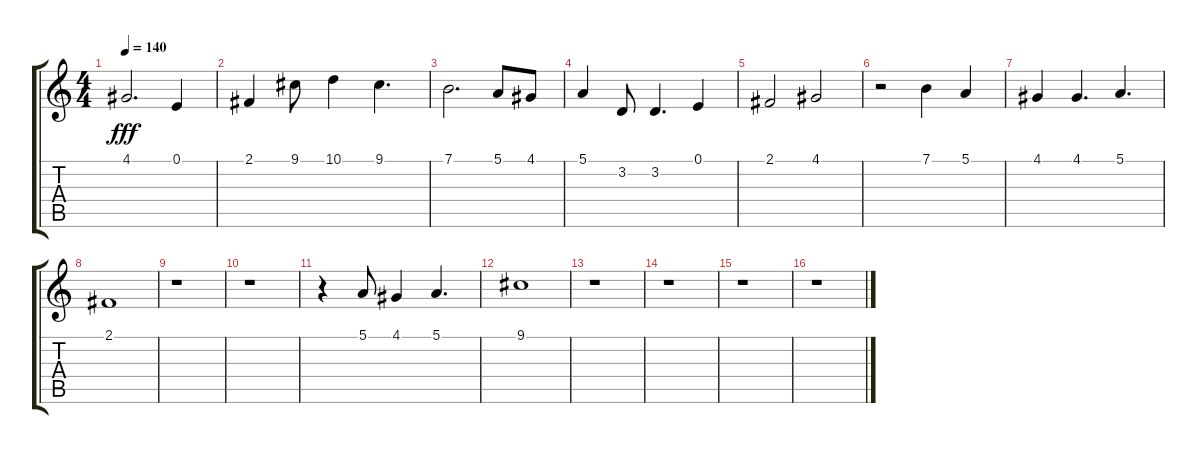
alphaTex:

\track "" {instrument flute}
\staff {score tabs}
\tuning (E4 B3 G3 D3 A2 E2) {hide}
\ts (4 4)
\tempo 140
\clef g2
\ks c
4.1.2{d dy fff} 0.1.4 |
2.1.4 9.1.8 10.1.4 9.1.4{d} |
7.1.2{d} 5.1.8 4.1.8 |
5.1.4 3.2.8 3.2.4{d} 0.1.4 |
2.1.2 4.1.2 |
r.2 7.1.4 5.1.4 |
4.1.4 4.1.4{d} 5.1.4{d} |
2.1.1 |
r.1 |
r.1 |
r.4 5.1.8 4.1.4 5.1.4{d} |
9.1.1 |
r.1 |
r.1 |
r.1 |
r.1
